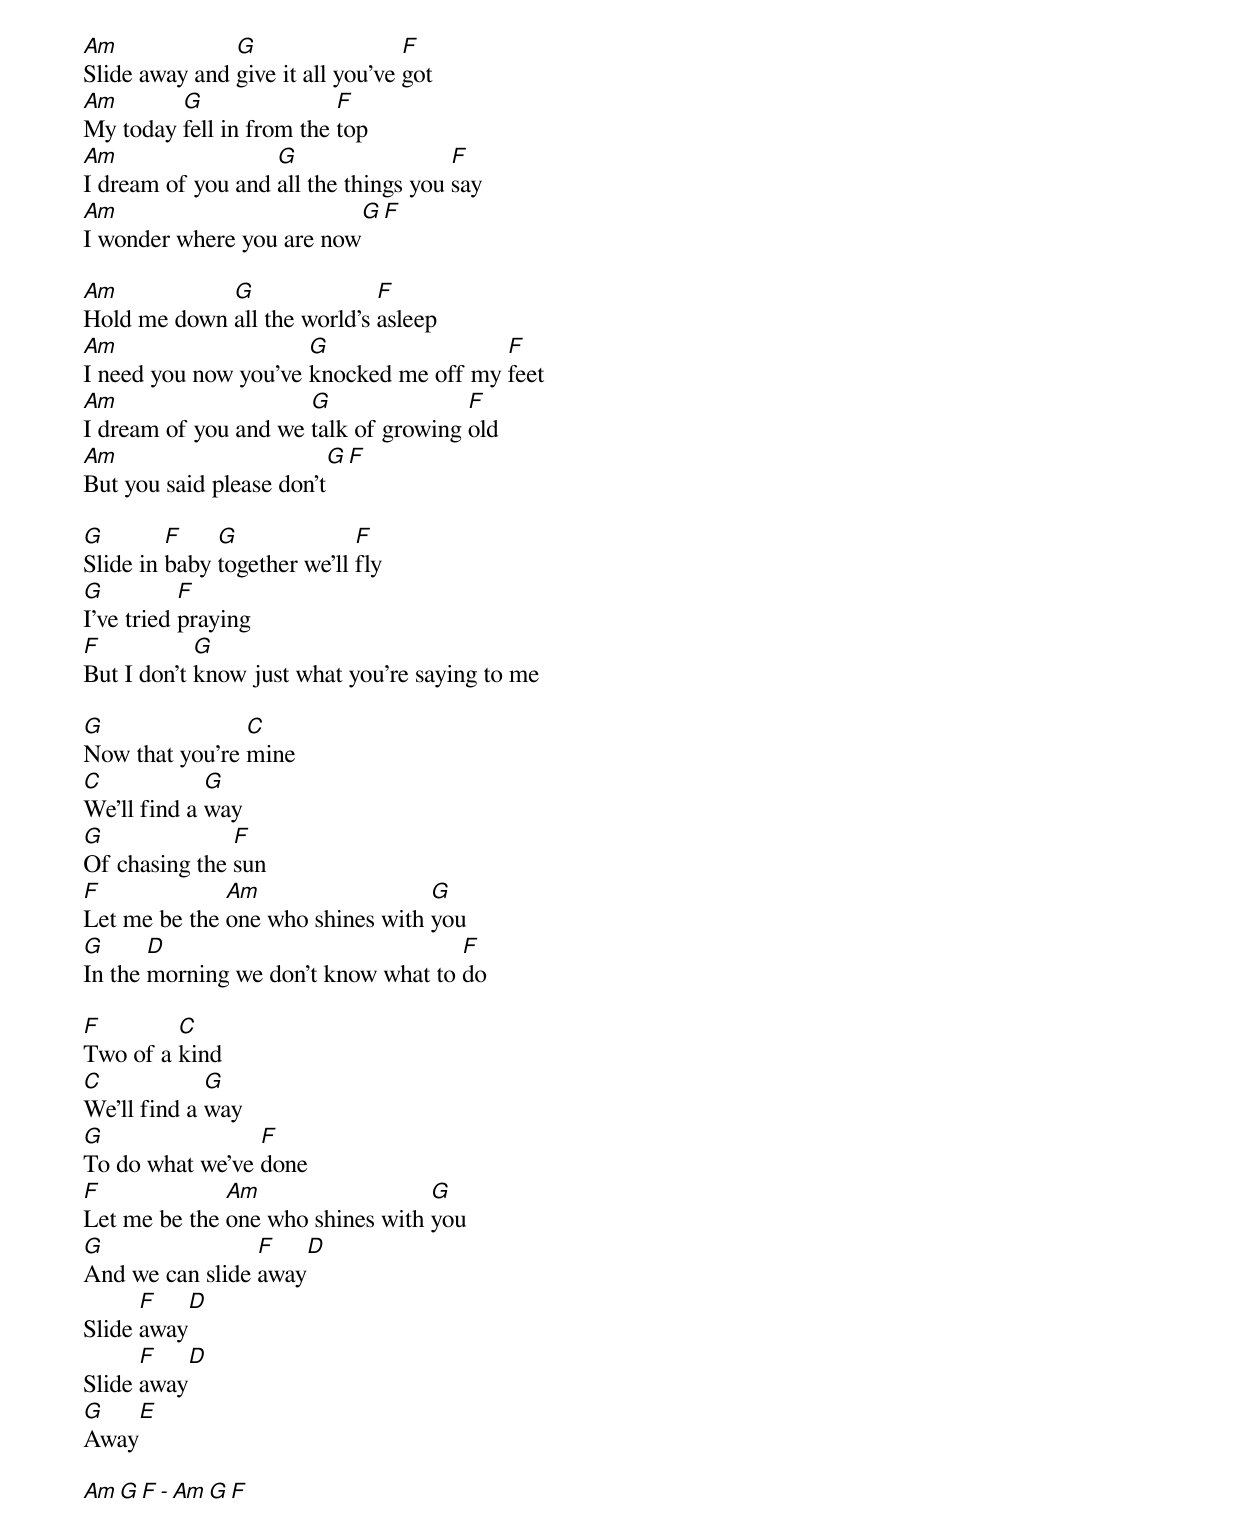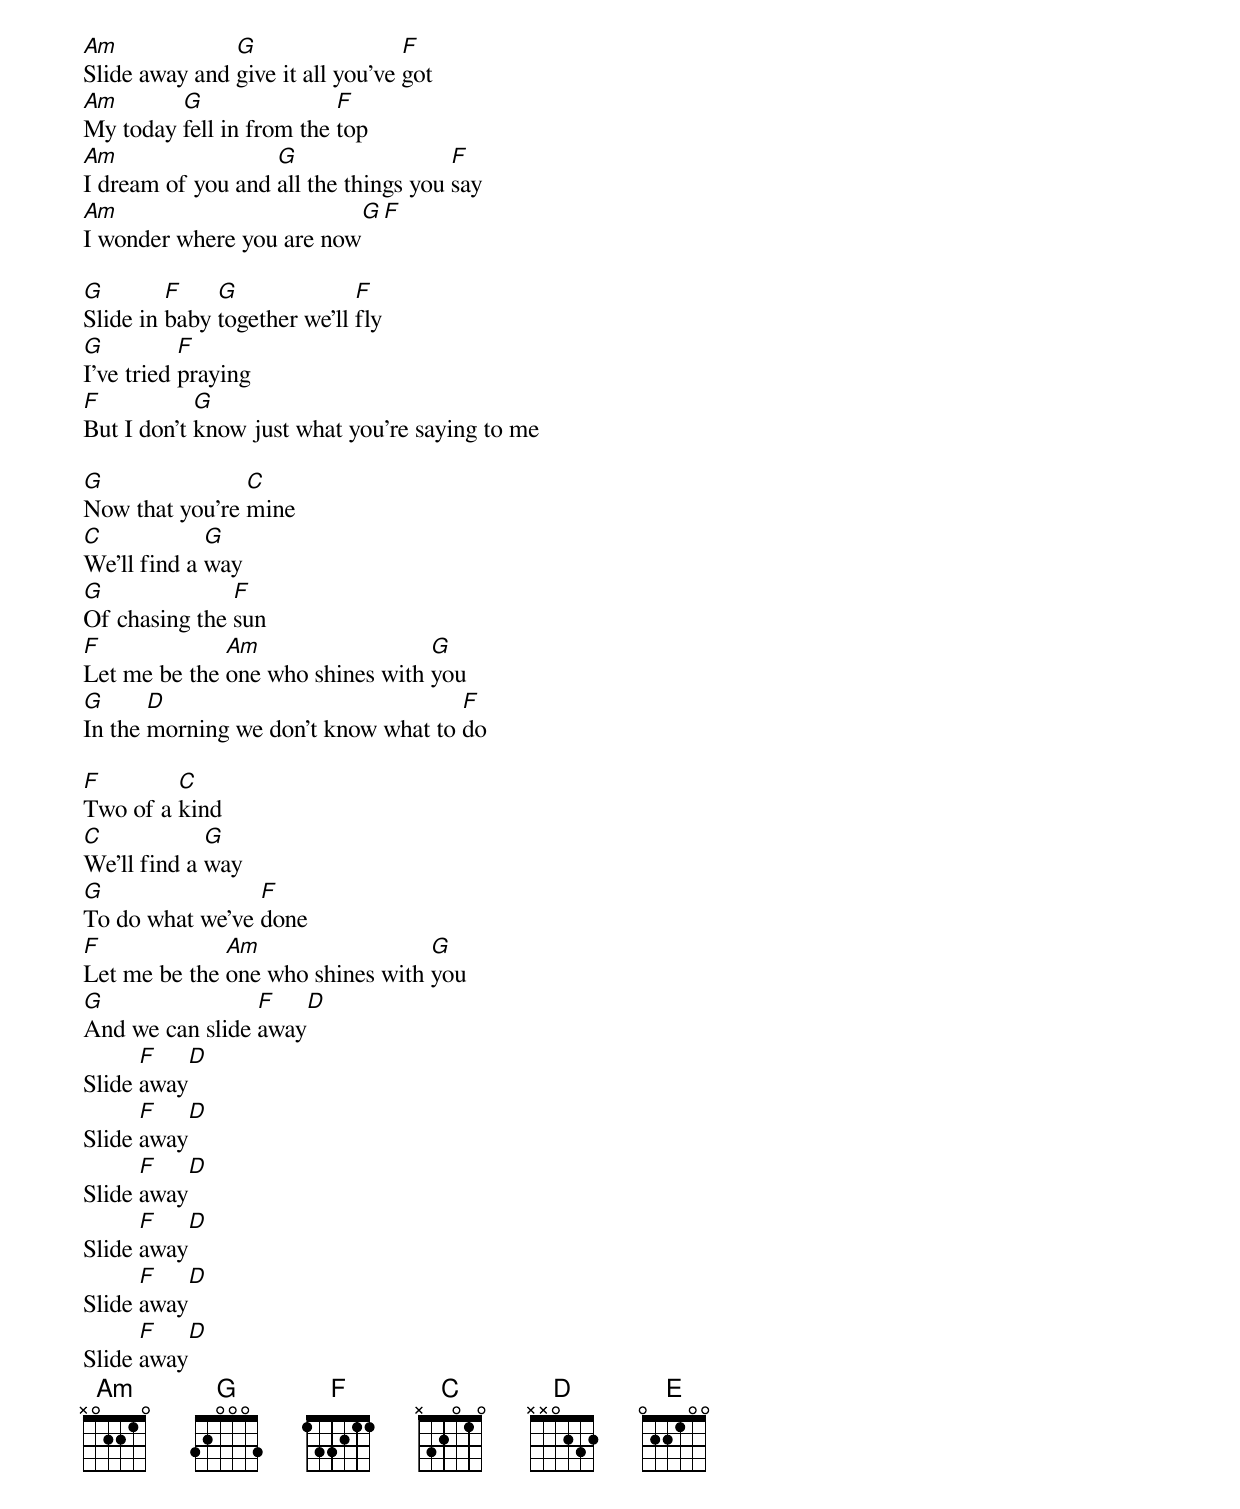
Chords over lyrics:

Am             G                  F
Slide away and give it all you've got
Am       G                F
My today fell in from the top
Am                 G                  F
I dream of you and all the things you say
Am                        G F
I wonder where you are now

Am           G               F
Hold me down all the world's asleep
Am                    G                 F
I need you now you've knocked me off my feet
Am                    G               F
I dream of you and we talk of growing old
Am                       G F
But you said please don't

G        F    G              F
Slide in baby together we'll fly
G          F
I've tried praying
F           G
But I don't know just what you're saying to me

G               C
Now that you're mine
C            G
We'll find a way
G              F
Of chasing the sun
F             Am                  G
Let me be the one who shines with you
G      D                             F
In the morning we don't know what to do

F        C
Two of a kind
C            G
We'll find a way
G                F
To do what we've done
F             Am                  G
Let me be the one who shines with you
G                F   D
And we can slide away
      F   D
Slide away
      F   D
Slide away
G   E
Away

Am G F - Am G F

Am             G                  F
Slide away and give it all you've got
Am       G                F
My today fell in from the top
Am                 G                  F
I dream of you and all the things you say
Am                        G F
I wonder where you are now

G        F    G              F
Slide in baby together we'll fly
G          F
I've tried praying
F           G
But I don't know just what you're saying to me

G               C
Now that you're mine
C            G
We'll find a way
G              F
Of chasing the sun
F             Am                  G
Let me be the one who shines with you
G      D                             F
In the morning we don't know what to do

F        C
Two of a kind
C            G
We'll find a way
G                F
To do what we've done
F             Am                  G
Let me be the one who shines with you
G                F   D
And we can slide away
      F   D
Slide away
      F   D
Slide away
      F   D
Slide away
      F   D
Slide away
      F   D
Slide away
      F   D
Slide away
